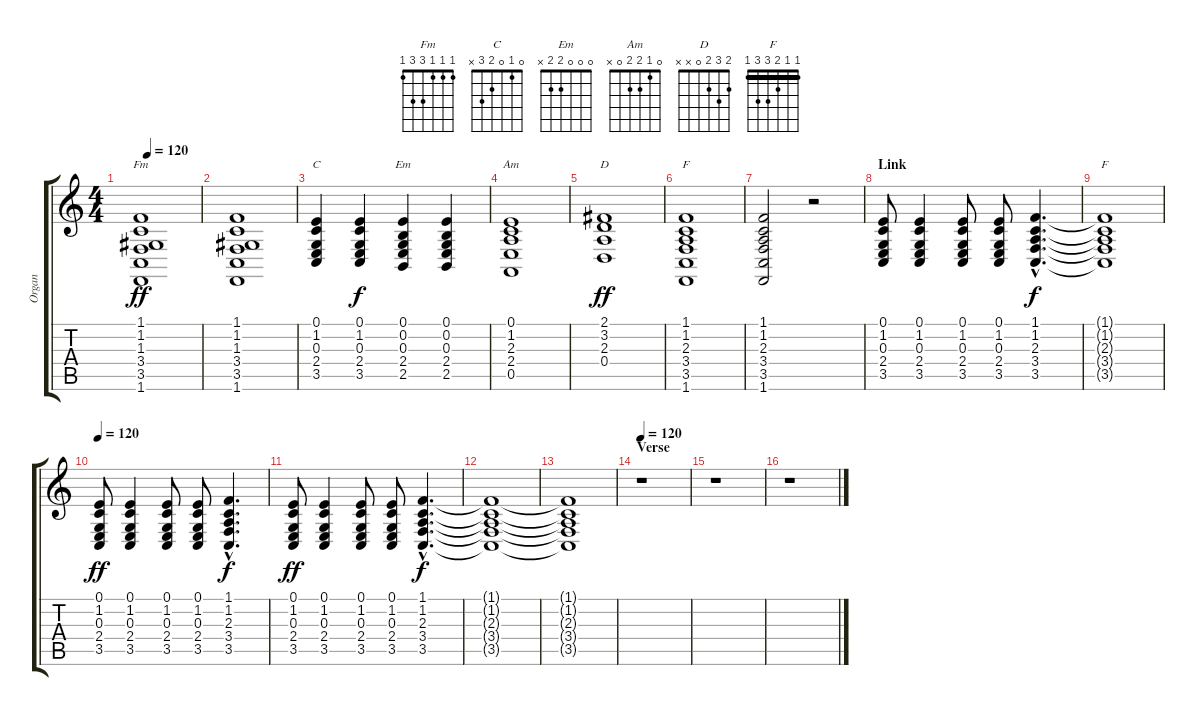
\track ("Organ" "Organ") {instrument rockorgan}
\staff {score tabs}
\tuning (E4 B3 G3 D3 A2 E2) {hide}
\chord ("Fm" 1 1 1 3 3 1)
\chord ("C" 0 1 0 2 3 x)
\chord ("Em" 0 0 0 2 2 x)
\chord ("Am" 0 1 2 2 0 x)
\chord ("D" 2 3 2 0 x x)
\chord ("F" 1 1 2 3 3 1)
\chord ("F" 1 1 2 3 3 1) {barre 1}
\ts (4 4)
\tempo 120
\clef g2
\ks c
(1.1 1.2 1.3 3.4 3.5 1.6).1{ch "Fm" dy ff} |
(1.1 1.2 1.3 3.4 3.5 1.6).1 |
(0.1 1.2 0.3 2.4 3.5).4{ch "C"} (0.1 1.2 0.3 2.4 3.5).4{dy f} (0.1 0.2 0.3 2.4 2.5).4{ch "Em"} (0.1 0.2 0.3 2.4 2.5).4 |
(0.1 1.2 2.3 2.4 0.5).1{ch "Am"} |
(2.1 3.2 2.3 0.4).1{ch "D" dy ff} |
(1.1 1.2 2.3 3.4 3.5 1.6).1{ch "F"} |
(1.1 1.2 2.3 3.4 3.5 1.6).2 r.2 |
\section ("" "Link")
(0.1 1.2 0.3 2.4 3.5).8 (0.1 1.2 0.3 2.4 3.5).4 (0.1 1.2 0.3 2.4 3.5).8 (0.1 1.2 0.3 2.4 3.5).8 (1.1{hac} 1.2{hac} 2.3{hac} 3.4{hac} 3.5{hac}).4{d dy f} |
(1.1{t} 1.2{t} 2.3{t} 3.4{t} 3.5{t}).1{ch "F"} |
\tempo 120
(0.1 1.2 0.3 2.4 3.5).8{dy ff} (0.1 1.2 0.3 2.4 3.5).4 (0.1 1.2 0.3 2.4 3.5).8 (0.1 1.2 0.3 2.4 3.5).8 (1.1{hac} 1.2{hac} 2.3{hac} 3.4{hac} 3.5{hac}).4{d dy f} |
(0.1 1.2 0.3 2.4 3.5).8{dy ff} (0.1 1.2 0.3 2.4 3.5).4 (0.1 1.2 0.3 2.4 3.5).8 (0.1 1.2 0.3 2.4 3.5).8 (1.1{hac} 1.2{hac} 2.3{hac} 3.4{hac} 3.5{hac}).4{d dy f} |
(1.1{t} 1.2{t} 2.3{t} 3.4{t} 3.5{t}).1 |
(1.1{t} 1.2{t} 2.3{t} 3.4{t} 3.5{t}).1 |
\section ("" "Verse")
\tempo 120
r.1 |
r.1 |
r.1
